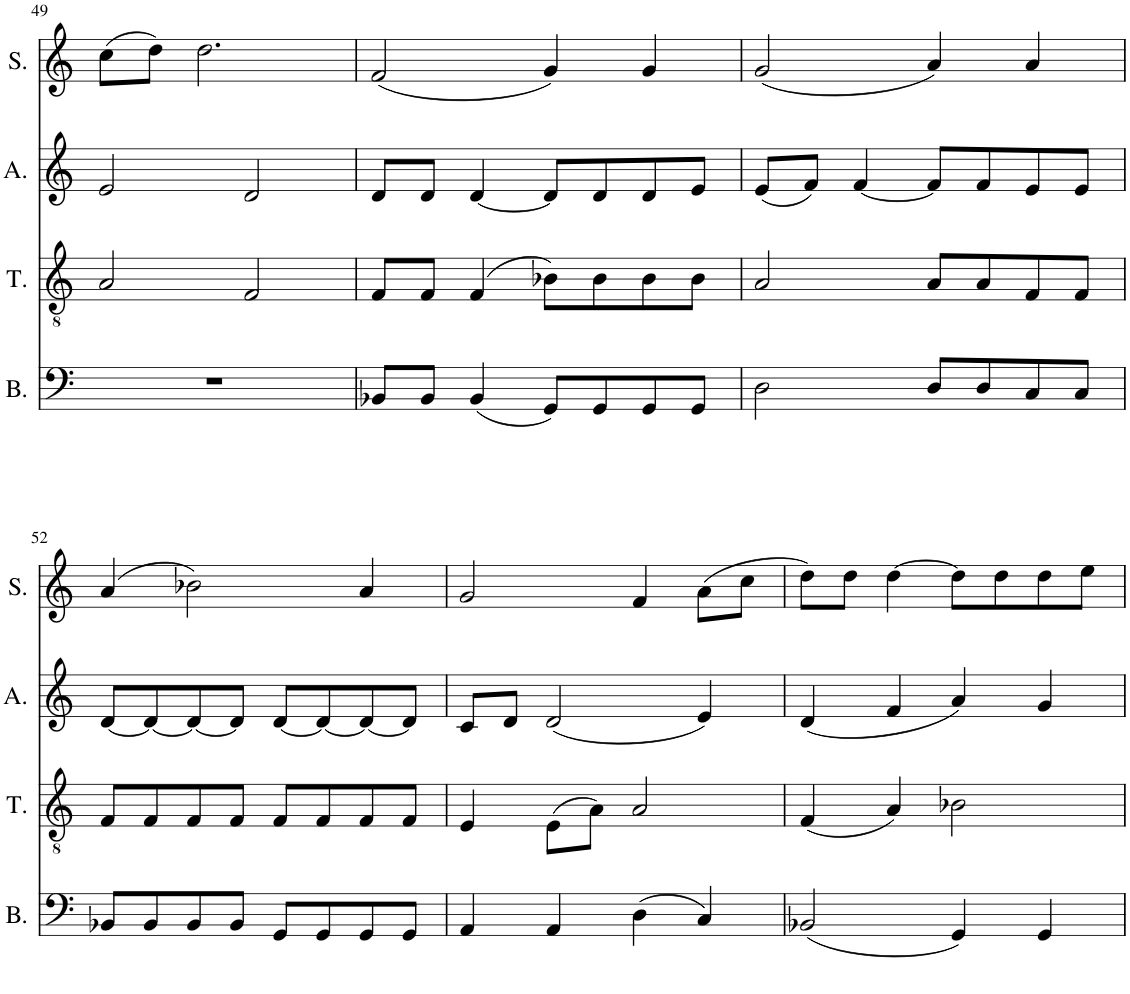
**kern	**kern	**kern	**kern
*part4	*part3	*part2	*part1
*staff4	*staff3	*staff2	*staff1
*I"Bass	*I"Tenor	*I"Alto	*I"Soprano
*I'B.	*I'T.	*I'A.	*I'S.
!!LO:PB:g=z
*clefF4	*clefGv2	*clefG2	*clefG2
*Trd1c2	*Trd1c2	*	*
*k[]	*k[]	*k[]	*k[]
*M4/4	*M4/4	*M4/4	*M4/4
=49	=49	=49	=49
1r	2A/	2e/	(8cc\L
.	.	.	8dd\J)
.	.	.	2.dd\
.	2F/	2d/	.
=50	=50	=50	=50
8BB-X/L	8F/L	8d/L	(2f/
8BB-/J	8F/J	8d/J	.
(4BB-/	(4F/	[4d/	.
8GG/L)	8B-X\L)	8d/L]	4g/)
8GG/	8B-\	8d/	.
8GG/	8B-\	8d/	4g/
8GG/J	8B-\J	8e/J	.
=51	=51	=51	=51
2D\	2A/	(8e/L	(2g/
.	.	8f/J)	.
.	.	[4f/	.
8D/L	8A/L	8f/L]	4a/)
8D/	8A/	8f/	.
8C/	8F/	8e/	4a/
8C/J	8F/J	8e/J	.
!!LO:LB:g=z
=52	=52	=52	=52
8BB-X/L	8F/L	[8d/L	(4a/
8BB-/	8F/	8d/_	.
8BB-/	8F/	8d/_	2b-X\)
8BB-/J	8F/J	8d/J]	.
8GG/L	8F/L	[8d/L	.
8GG/	8F/	8d/_	.
8GG/	8F/	8d/_	4a/
8GG/J	8F/J	8d/J]	.
=53	=53	=53	=53
4AA/	4E/	8c/L	2g/
.	.	8d/J	.
4AA/	(8E\L	(2d/	.
.	8A\J)	.	.
(4D\	2A/	.	4f/
4C/)	.	4e/)	(8a\L
.	.	.	8cc\J
=54	=54	=54	=54
(2BB-X/	(4F/	(4d/	8dd\L)
.	.	.	8dd\J
.	4A/)	4f/	[4dd\
4GG/)	2B-X\	4a/)	8dd\L]
.	.	.	8dd\
4GG/	.	4g/	8dd\
.	.	.	8ee\J
=	=	=	=
*-	*-	*-	*-
